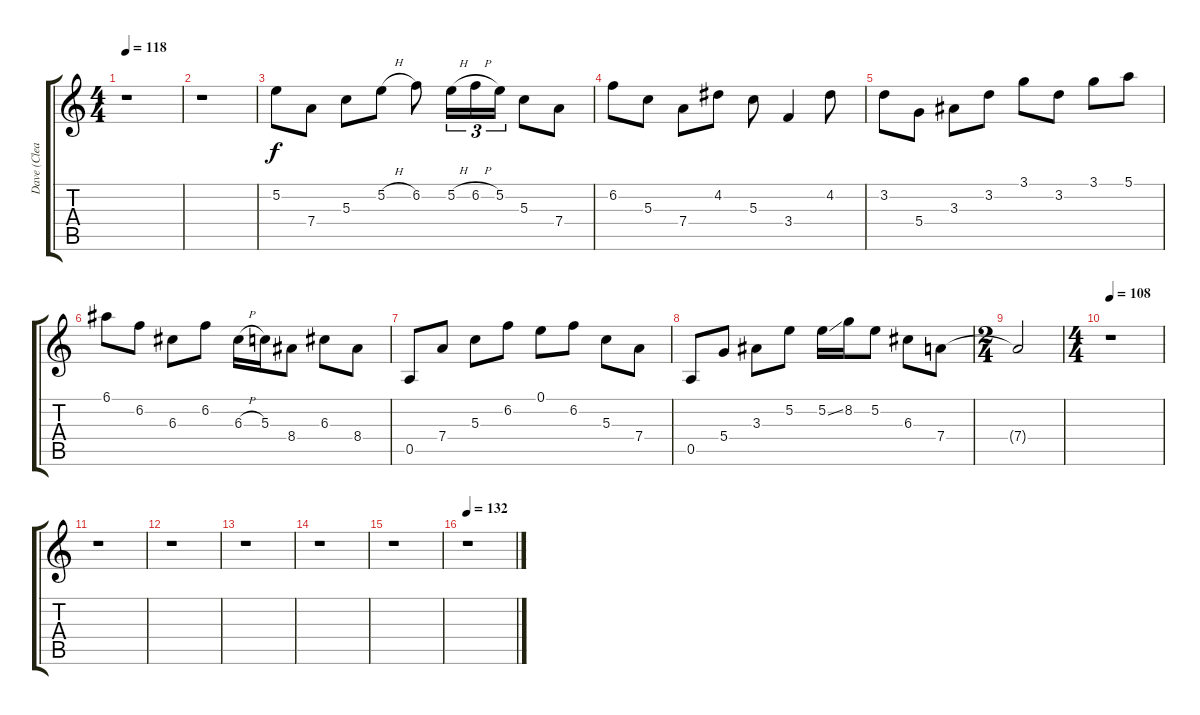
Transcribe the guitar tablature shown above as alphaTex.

\track ("Dave (Clean Gtr)" "Dave (Clea") {instrument acousticguitarnylon}
\staff {score tabs}
\tuning (E4 B3 G3 D3 A2 E2) {hide}
\ts (4 4)
\tempo 118
\clef g2
\ks c
r.1{dy f} |
r.1 |
5.2.8 7.4.8 5.3.8 5.2{h}.8 6.2.8 5.2{h}.16{tu (3 2)} 6.2{h}.16{tu (3 2)} 5.2.16{tu (3 2)} 5.3.8 7.4.8 |
6.2.8 5.3.8 7.4.8 4.2.8 5.3.8 3.4.4 4.2.8 |
3.2.8 5.4.8 3.3.8 3.2.8 3.1.8 3.2.8 3.1.8 5.1.8 |
6.1.8 6.2.8 6.3.8 6.2.8 6.3{h}.16 5.3.16 8.4.8 6.3.8 8.4.8 |
0.5.8 7.4.8 5.3.8 6.2.8 0.1.8 6.2.8 5.3.8 7.4.8 |
0.5.8 5.4.8 3.3.8 5.2.8 5.2{ss}.16 8.2.16 5.2.8 6.3.8 7.4.8 |
\ts (2 4)
7.4{t}.2 |
\ts (4 4)
\tempo 108
r.1 |
r.1 |
r.1 |
r.1 |
r.1 |
r.1 |
\tempo 132
r.1
